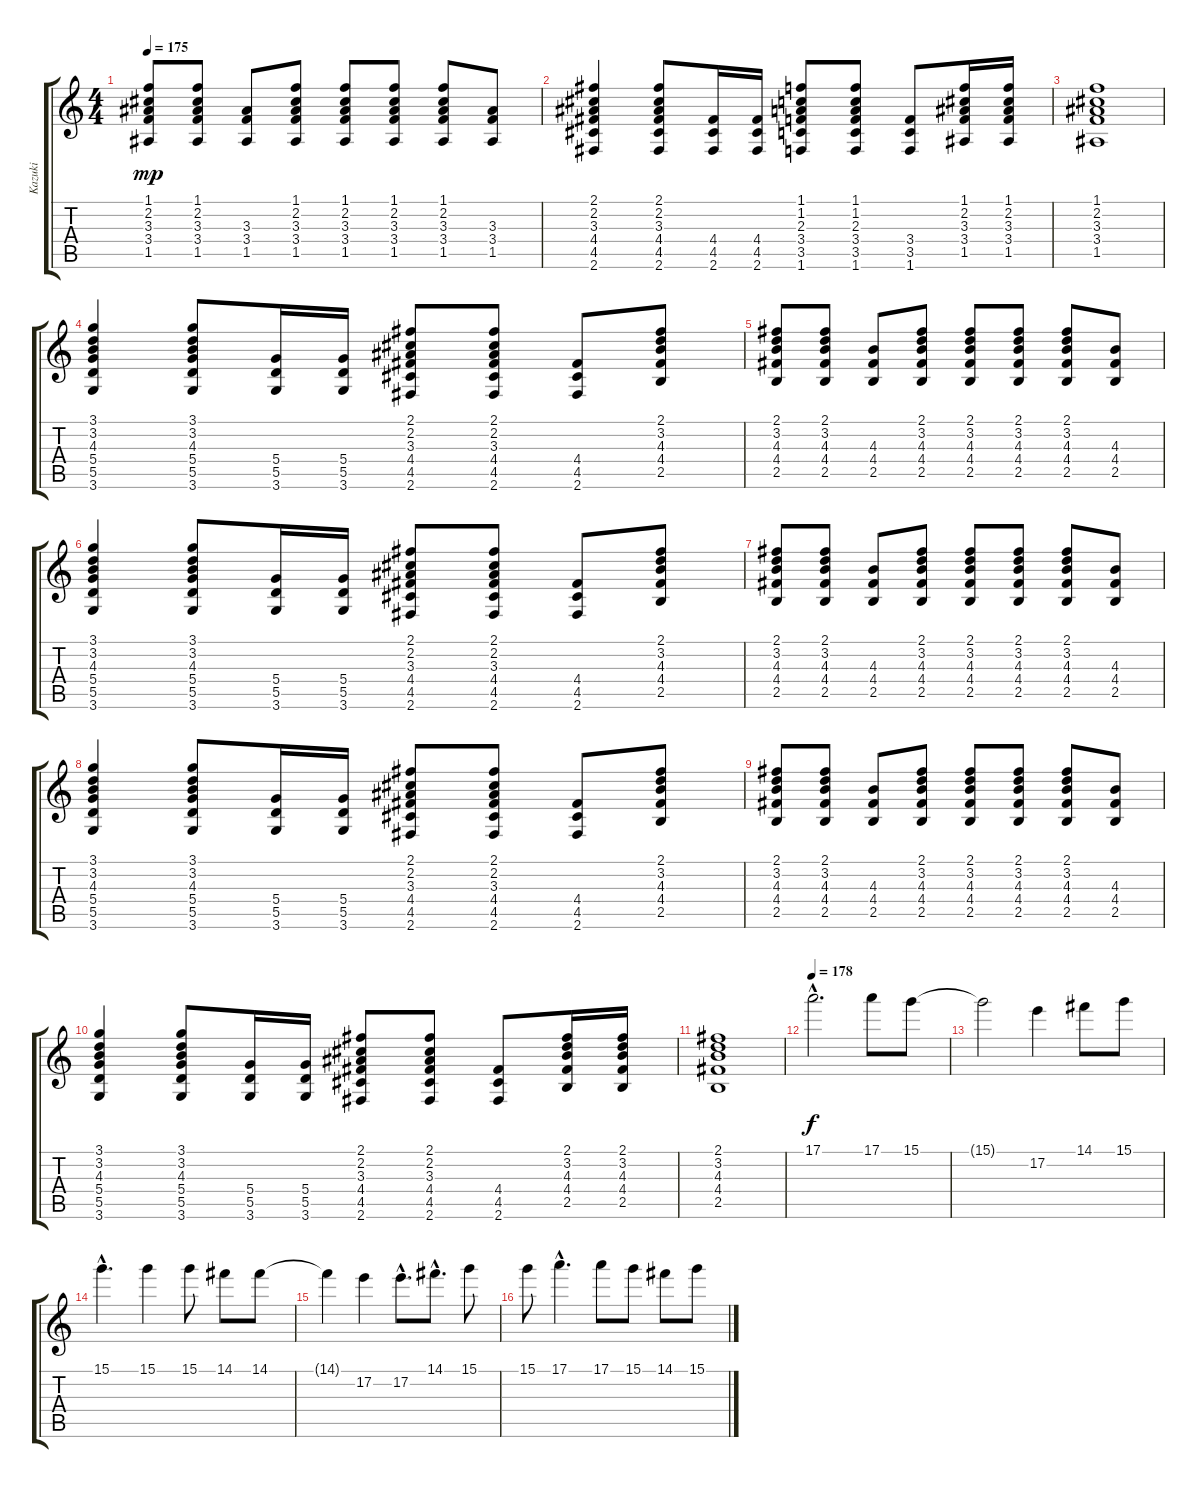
\track ("Kazuki" "Kazuki") {instrument distortionguitar}
\staff {score tabs}
\tuning (E4 B3 G3 D3 A2 E2) {hide}
\ts (4 4)
\tempo 175
\clef g2
\ks c
(1.1 2.2 3.3 3.4 1.5).8{dy mp} (1.1 2.2 3.3 3.4 1.5).8 (3.3 3.4 1.5).8 (1.1 2.2 3.3 3.4 1.5).8 (1.1 2.2 3.3 3.4 1.5).8 (1.1 2.2 3.3 3.4 1.5).8 (1.1 2.2 3.3 3.4 1.5).8 (3.3 3.4 1.5).8 |
(2.1 2.2 3.3 4.4 4.5 2.6).4 (2.1 2.2 3.3 4.4 4.5 2.6).8 (4.4 4.5 2.6).16 (4.4 4.5 2.6).16 (1.1 1.2 2.3 3.4 3.5 1.6).8 (1.1 1.2 2.3 3.4 3.5 1.6).8 (3.4 3.5 1.6).8 (1.1 2.2 3.3 3.4 1.5).16 (1.1 2.2 3.3 3.4 1.5).16 |
(1.1 2.2 3.3 3.4 1.5).1 |
(3.1 3.2 4.3 5.4 5.5 3.6).4 (3.1 3.2 4.3 5.4 5.5 3.6).8 (5.4 5.5 3.6).16 (5.4 5.5 3.6).16 (2.1 2.2 3.3 4.4 4.5 2.6).8 (2.1 2.2 3.3 4.4 4.5 2.6).8 (4.4 4.5 2.6).8 (2.1 3.2 4.3 4.4 2.5).8 |
(2.1 3.2 4.3 4.4 2.5).8 (2.1 3.2 4.3 4.4 2.5).8 (4.3 4.4 2.5).8 (2.1 3.2 4.3 4.4 2.5).8 (2.1 3.2 4.3 4.4 2.5).8 (2.1 3.2 4.3 4.4 2.5).8 (2.1 3.2 4.3 4.4 2.5).8 (4.3 4.4 2.5).8 |
(3.1 3.2 4.3 5.4 5.5 3.6).4 (3.1 3.2 4.3 5.4 5.5 3.6).8 (5.4 5.5 3.6).16 (5.4 5.5 3.6).16 (2.1 2.2 3.3 4.4 4.5 2.6).8 (2.1 2.2 3.3 4.4 4.5 2.6).8 (4.4 4.5 2.6).8 (2.1 3.2 4.3 4.4 2.5).8 |
(2.1 3.2 4.3 4.4 2.5).8 (2.1 3.2 4.3 4.4 2.5).8 (4.3 4.4 2.5).8 (2.1 3.2 4.3 4.4 2.5).8 (2.1 3.2 4.3 4.4 2.5).8 (2.1 3.2 4.3 4.4 2.5).8 (2.1 3.2 4.3 4.4 2.5).8 (4.3 4.4 2.5).8 |
(3.1 3.2 4.3 5.4 5.5 3.6).4 (3.1 3.2 4.3 5.4 5.5 3.6).8 (5.4 5.5 3.6).16 (5.4 5.5 3.6).16 (2.1 2.2 3.3 4.4 4.5 2.6).8 (2.1 2.2 3.3 4.4 4.5 2.6).8 (4.4 4.5 2.6).8 (2.1 3.2 4.3 4.4 2.5).8 |
(2.1 3.2 4.3 4.4 2.5).8 (2.1 3.2 4.3 4.4 2.5).8 (4.3 4.4 2.5).8 (2.1 3.2 4.3 4.4 2.5).8 (2.1 3.2 4.3 4.4 2.5).8 (2.1 3.2 4.3 4.4 2.5).8 (2.1 3.2 4.3 4.4 2.5).8 (4.3 4.4 2.5).8 |
(3.1 3.2 4.3 5.4 5.5 3.6).4 (3.1 3.2 4.3 5.4 5.5 3.6).8 (5.4 5.5 3.6).16 (5.4 5.5 3.6).16 (2.1 2.2 3.3 4.4 4.5 2.6).8 (2.1 2.2 3.3 4.4 4.5 2.6).8 (4.4 4.5 2.6).8 (2.1 3.2 4.3 4.4 2.5).16 (2.1 3.2 4.3 4.4 2.5).16 |
(2.1 3.2 4.3 4.4 2.5).1 |
\tempo 178
17.1{hac}.2{d dy f instrument overdrivenguitar} 17.1.8 15.1.8 |
15.1{t}.2 17.2.4 14.1.8 15.1.8 |
15.1{hac}.4{d} 15.1.4 15.1.8 14.1.8 14.1.8 |
14.1{t}.4 17.2.4 17.2{hac}.8{d} 14.1{hac}.8{d} 15.1.8 |
15.1.8 17.1{hac}.4{d} 17.1.8 15.1.8 14.1.8 15.1.8
